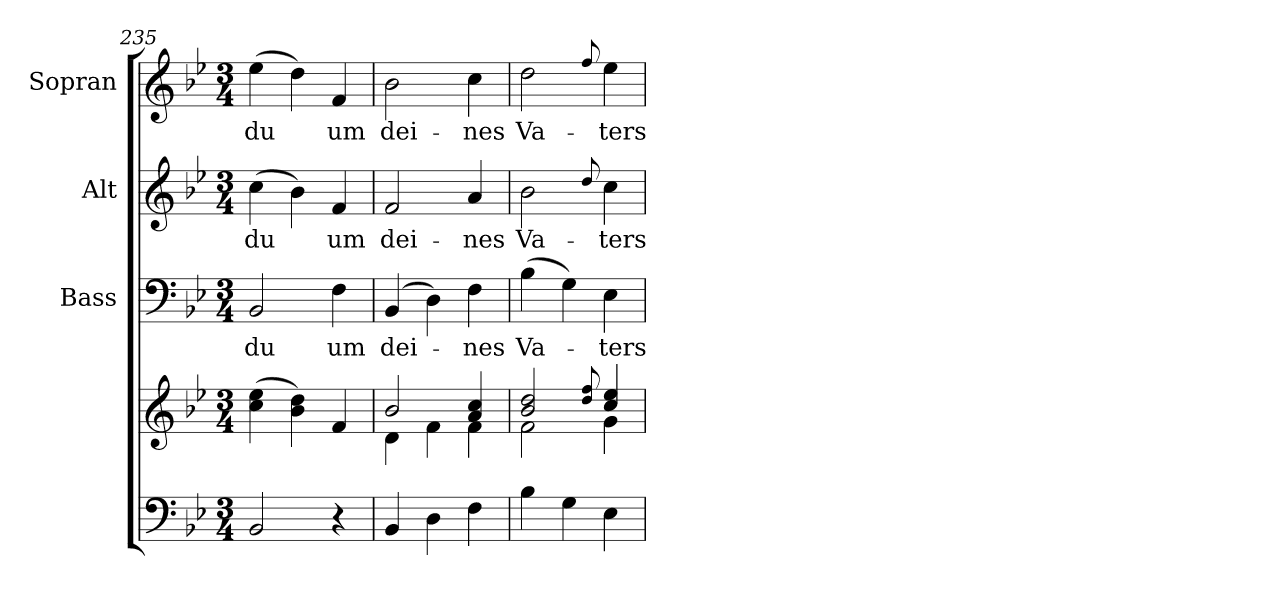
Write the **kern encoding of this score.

**kern	**kern	**kern	**text	**kern	**text	**kern	**text
*part4	*part4	*part3	*part3	*part2	*part2	*part1	*part1
*staff5	*staff4	*staff3	*staff3	*staff2	*staff2	*staff1	*staff1
*	*	*I"Bass	*	*I"Alt	*	*I"Sopran	*
*	*	*I'B.	*	*I'A.	*	*I'S.	*
*clefF4	*clefG2	*clefF4	*	*clefG2	*	*clefG2	*
*k[b-e-]	*k[b-e-]	*k[b-e-]	*	*k[b-e-]	*	*k[b-e-]	*
*B-:	*B-:	*B-:	*	*B-:	*	*B-:	*
*M3/4	*M3/4	*M3/4	*	*M3/4	*	*M3/4	*
=235	=235	=235	=235	=235	=235	=235	=235
!	!	!	!LO:LY:b	!	!LO:LY:b	!	!LO:LY:b
2BB-/	(>4cc\ 4ee-\	2BB-/	du	(>4cc\	du	(>4ee-\	du
.	4b-\ 4dd\)	.	.	4b-\)	.	4dd\)	.
!	!	!	!LO:LY:b	!	!LO:LY:b	!	!LO:LY:b
4r	4f/	4F\	um	4f/	um	4f/	um
=236	=236	=236	=236	=236	=236	=236	=236
*	*^	*	*	*	*	*	*
!	!	!	!	!LO:LY:b	!	!LO:LY:b	!	!LO:LY:b
4BB-/	2b-/	4d\	(4BB-/	dei-	2f/	dei-	2b-\	dei-
4D\	.	4f\	4D\)	.	.	.	.	.
!	!	!	!	!LO:LY:b	!	!LO:LY:b	!	!LO:LY:b
4F\	4a/ 4cc/	4f\	4F\	-nes	4a/	-nes	4cc\	-nes
=237	=237	=237	=237	=237	=237	=237	=237	=237
!	!	!	!	!LO:LY:b	!	!LO:LY:b	!	!LO:LY:b
4B-\	2b-/ 2dd/	2f\	(>4B-\	Va-	2b-\	Va-	2dd\	Va-
4G\	.	.	4G\)	.	.	.	.	.
.	8qqdd/ 8qqff/	.	.	.	8qqdd/	.	8qqff/	.
!	!	!	!	!LO:LY:b	!	!LO:LY:b	!	!LO:LY:b
4E-\	4cc/ 4ee-/	4g\	4E-\	-ters	4cc\	-ters	4ee-\	-ters
*	*v	*v	*	*	*	*	*	*
=	=	=	=	=	=	=	=
*-	*-	*-	*-	*-	*-	*-	*-
